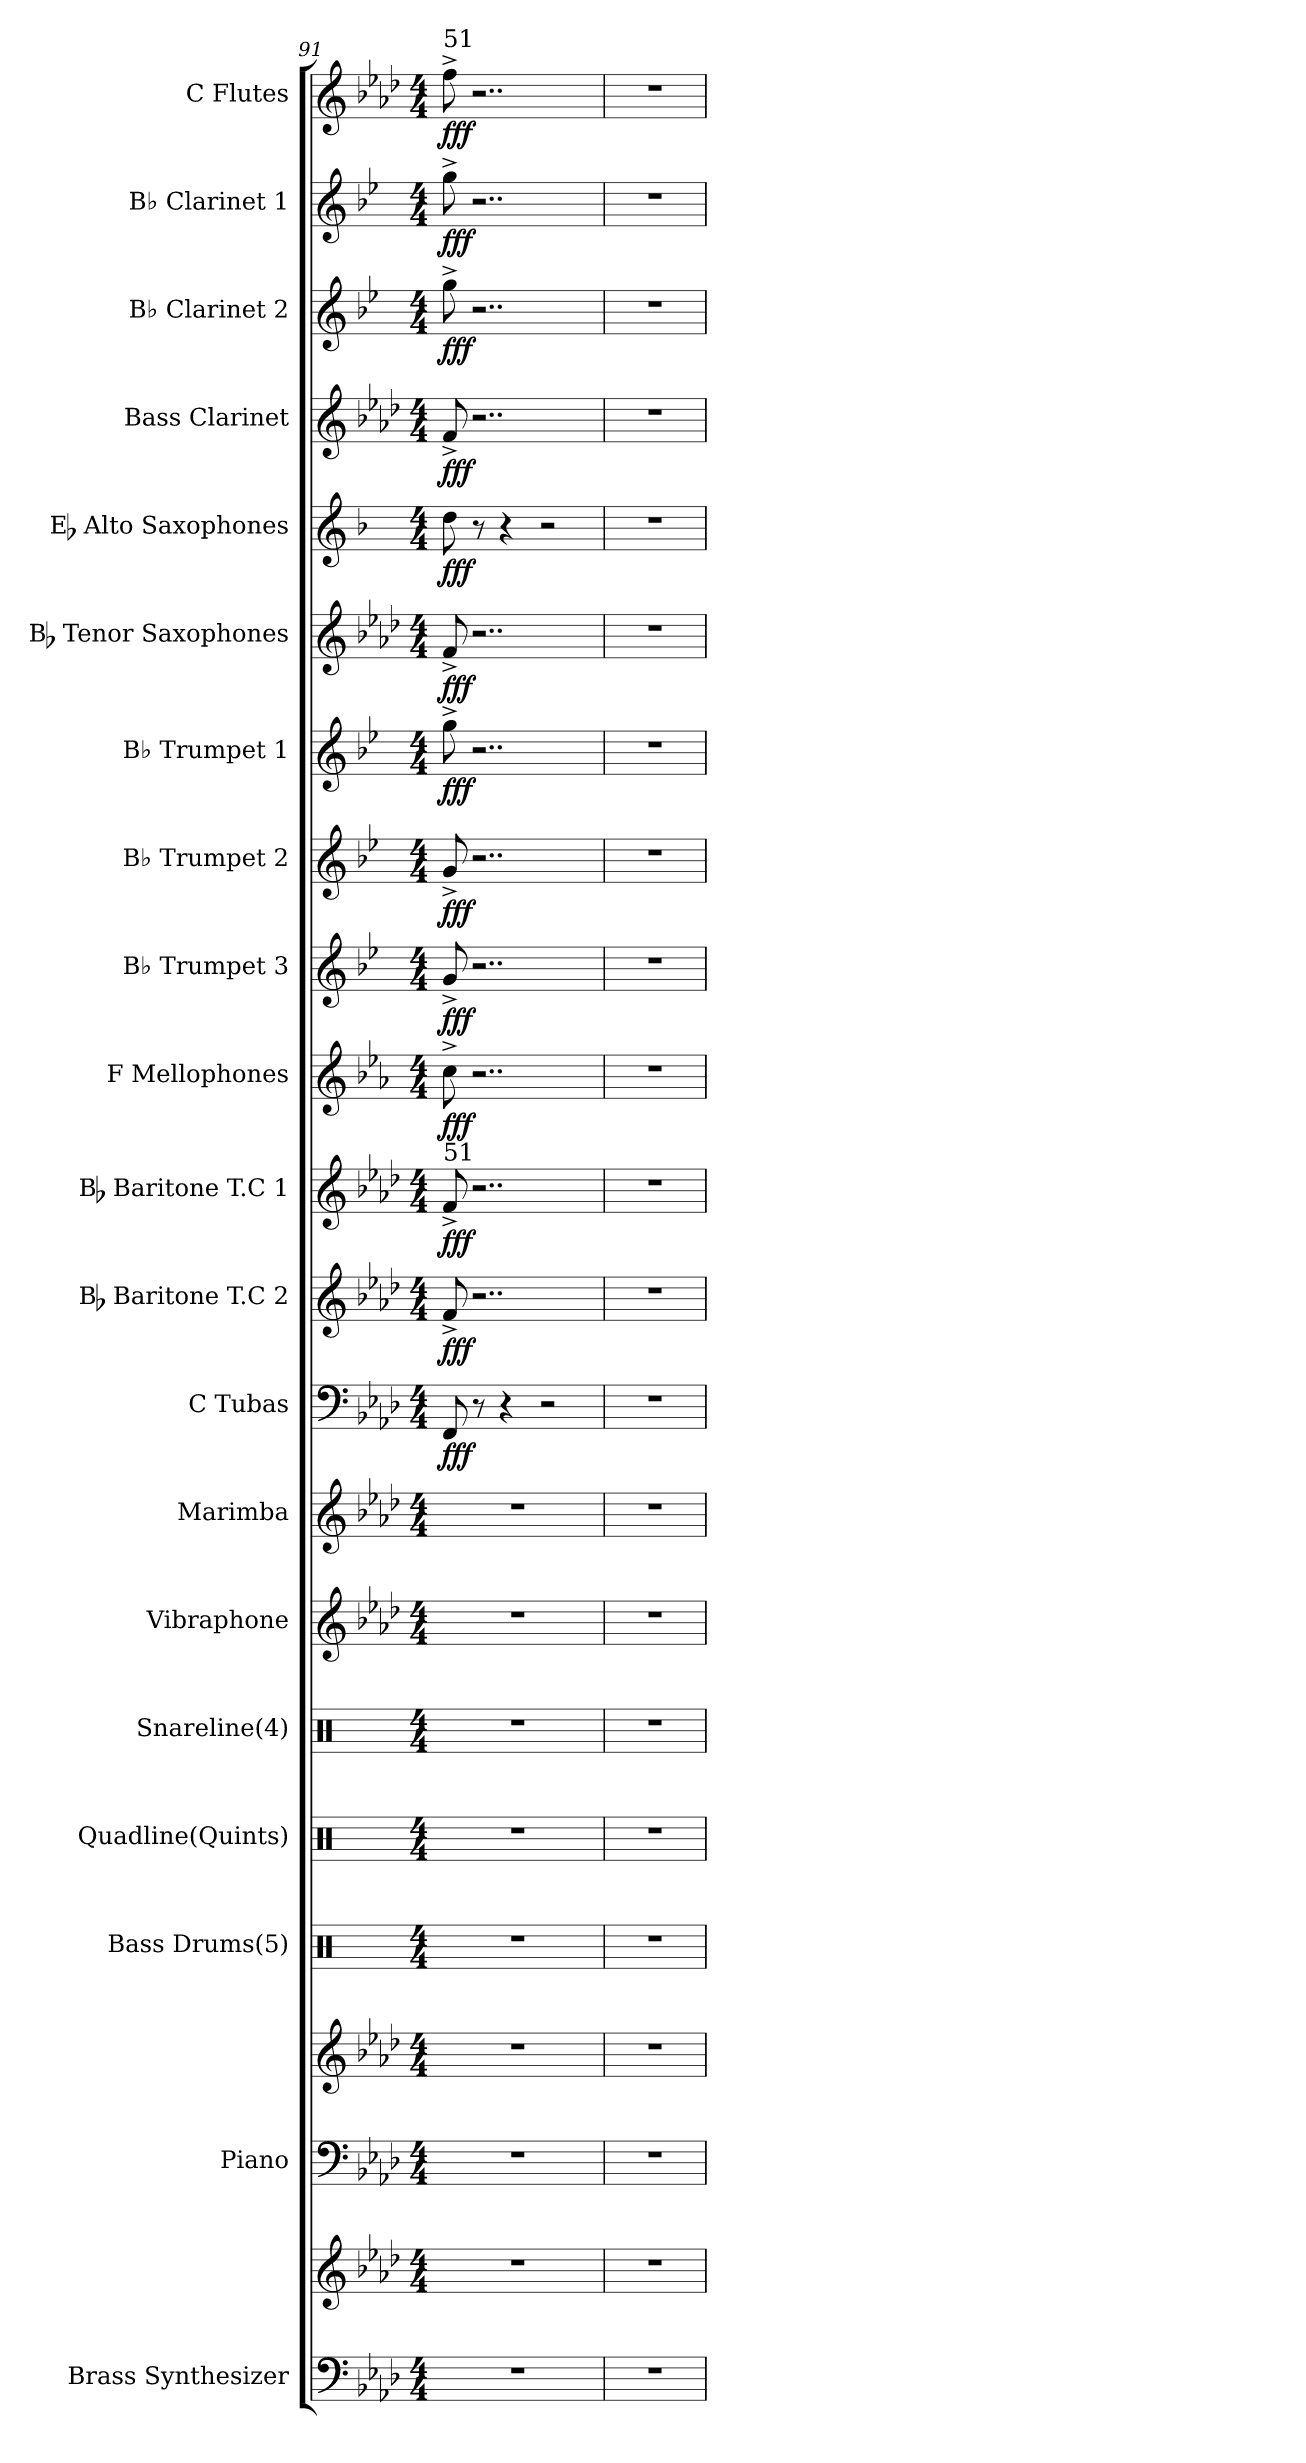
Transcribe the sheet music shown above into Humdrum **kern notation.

**kern	**kern	**kern	**kern	**kern	**kern	**kern	**kern	**kern	**kern	**dynam	**kern	**dynam	**kern	**dynam	**kern	**dynam	**kern	**dynam	**kern	**dynam	**kern	**dynam	**kern	**dynam	**kern	**dynam	**kern	**dynam	**kern	**dynam	**kern	**dynam	**kern	**dynam
*part20	*part20	*part19	*part19	*part18	*part17	*part16	*part15	*part14	*part13	*part13	*part12	*part12	*part11	*part11	*part10	*part10	*part9	*part9	*part8	*part8	*part7	*part7	*part6	*part6	*part5	*part5	*part4	*part4	*part3	*part3	*part2	*part2	*part1	*part1
*staff22	*staff21	*staff20	*staff19	*staff18	*staff17	*staff16	*staff15	*staff14	*staff13	*staff13	*staff12	*staff12	*staff11	*staff11	*staff10	*staff10	*staff9	*staff9	*staff8	*staff8	*staff7	*staff7	*staff6	*staff6	*staff5	*staff5	*staff4	*staff4	*staff3	*staff3	*staff2	*staff2	*staff1	*staff1
*I"Brass Synthesizer	*	*I"Piano	*	*I"Bass Drums(5)	*I"Quadline(Quints)	*I"Snareline(4)	*I"Vibraphone	*I"Marimba	*I"C Tubas	*	*I"Bb Baritone T.C 2	*	*I"Bb Baritone T.C 1	*	*I"F Mellophones	*	*I"B♭ Trumpet 3	*	*I"B♭ Trumpet 2	*	*I"B♭ Trumpet 1	*	*I"Bb Tenor Saxophones	*	*I"Eb Alto Saxophones	*	*I"Bass Clarinet	*	*I"B♭ Clarinet 2	*	*I"B♭ Clarinet 1	*	*I"C Flutes	*
*I'Synth.	*	*I'Pno.	*	*I'BD	*	*	*	*I'Marimba	*I'Tubas	*	*I'Baritone T.C 2	*	*I'Baritone T.C 1	*	*I'Mello	*	*I'B♭ Tpt. 3	*	*I'B♭ Tpt. 2	*	*I'B♭ Tpt. 1	*	*I'Tenor Saxes	*	*I'Alto Saxes	*	*I'B. Cl.	*	*I'B♭ Cl. 2	*	*I'B♭ Cl. 1	*	*I'Flutes	*
*clefF4	*clefG2	*clefF4	*clefG2	*clefX	*clefX	*clefX	*clefG2	*clefG2	*clefF4	*	*clefG2	*	*clefG2	*	*clefG2	*	*clefG2	*	*clefG2	*	*clefG2	*	*clefG2	*	*clefG2	*	*clefG2	*	*clefG2	*	*clefG2	*	*clefG2	*
*	*	*	*	*	*	*	*	*	*	*	*ITrd8c14	*	*ITrd8c14	*	*ITrd4c7	*	*ITrd1c2	*	*ITrd1c2	*	*ITrd1c2	*	*ITrd8c14	*	*ITrd5c9	*	*ITrd8c14	*	*ITrd1c2	*	*ITrd1c2	*	*	*
*k[b-e-a-d-]	*k[b-e-a-d-]	*k[b-e-a-d-]	*k[b-e-a-d-]	*k[]	*k[]	*k[]	*k[b-e-a-d-]	*k[b-e-a-d-]	*k[b-e-a-d-]	*	*k[b-e-a-d-]	*	*k[b-e-a-d-]	*	*k[b-e-a-d-]	*	*k[b-e-a-d-]	*	*k[b-e-a-d-]	*	*k[b-e-a-d-]	*	*k[b-e-a-d-]	*	*k[b-e-a-d-]	*	*k[b-e-a-d-]	*	*k[b-e-a-d-]	*	*k[b-e-a-d-]	*	*k[b-e-a-d-]	*
*M4/4	*M4/4	*M4/4	*M4/4	*M4/4	*M4/4	*M4/4	*M4/4	*M4/4	*M4/4	*	*M4/4	*	*M4/4	*	*M4/4	*	*M4/4	*	*M4/4	*	*M4/4	*	*M4/4	*	*M4/4	*	*M4/4	*	*M4/4	*	*M4/4	*	*M4/4	*
=91	=91	=91	=91	=91	=91	=91	=91	=91	=91	=91	=91	=91	=91	=91	=91	=91	=91	=91	=91	=91	=91	=91	=91	=91	=91	=91	=91	=91	=91	=91	=91	=91	=91	=91
!	!	!	!	!	!	!	!	!	!	!	!	!	!	!	!	!	!	!	!	!	!	!	!	!	!	!	!	!	!	!	!	!	!LO:TX:a:t=51	!
!	!	!	!	!	!	!	!	!	!	!	!	!	!LO:TX:a:t=51	!	!	!	!	!	!	!	!	!	!	!	!	!	!	!	!	!	!	!	!	!
!	!	!	!	!	!	!	!	!	!	!LO:DY:b	!	!LO:DY:b	!	!LO:DY:b	!	!LO:DY:b	!	!LO:DY:b	!	!LO:DY:b	!	!LO:DY:b	!	!LO:DY:b	!	!LO:DY:b	!	!LO:DY:b	!	!LO:DY:b	!	!LO:DY:b	!	!LO:DY:b
1r	1r	1r	1r	1r	1r	1r	1r	1r	8FF/	fff	8F^/	fff	8F^/	fff	8f^\	fff	8f^/	fff	8f^/	fff	8ff^\	fff	8F^/	fff	8f\	fff	8F^/	fff	8ff^\	fff	8ff^\	fff	8ff^\	fff
.	.	.	.	.	.	.	.	.	8r	.	2..r	.	2..r	.	2..r	.	2..r	.	2..r	.	2..r	.	2..r	.	8r	.	2..r	.	2..r	.	2..r	.	2..r	.
.	.	.	.	.	.	.	.	.	4r	.	.	.	.	.	.	.	.	.	.	.	.	.	.	.	4r	.	.	.	.	.	.	.	.	.
.	.	.	.	.	.	.	.	.	2r	.	.	.	.	.	.	.	.	.	.	.	.	.	.	.	2r	.	.	.	.	.	.	.	.	.
=92	=92	=92	=92	=92	=92	=92	=92	=92	=92	=92	=92	=92	=92	=92	=92	=92	=92	=92	=92	=92	=92	=92	=92	=92	=92	=92	=92	=92	=92	=92	=92	=92	=92	=92
1r	1r	1r	1r	1r	1r	1r	1r	1r	1r	.	1r	.	1r	.	1r	.	1r	.	1r	.	1r	.	1r	.	1r	.	1r	.	1r	.	1r	.	1r	.
=	=	=	=	=	=	=	=	=	=	=	=	=	=	=	=	=	=	=	=	=	=	=	=	=	=	=	=	=	=	=	=	=	=	=
*-	*-	*-	*-	*-	*-	*-	*-	*-	*-	*-	*-	*-	*-	*-	*-	*-	*-	*-	*-	*-	*-	*-	*-	*-	*-	*-	*-	*-	*-	*-	*-	*-	*-	*-
